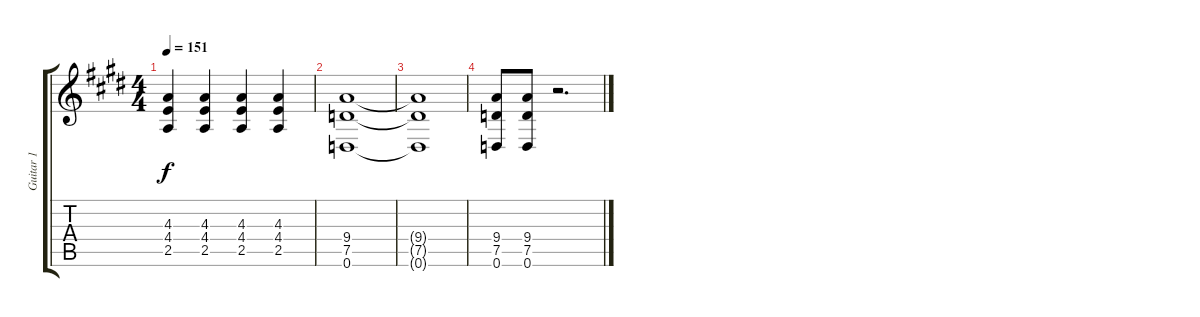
\track ("Guitar 1" "Guitar 1") {instrument overdrivenguitar}
\staff {score tabs}
\tuning (D4 A3 F3 C3 G2 D2) {hide}
\ts (4 4)
\tempo 151
\clef g2
\ks e
(4.3 4.4 2.5).4{dy f} (4.3 4.4 2.5).4 (4.3 4.4 2.5).4 (4.3 4.4 2.5).4 |
(9.4 7.5 0.6).1 |
(9.4{t} 7.5{t} 0.6{t}).1 |
(9.4 7.5 0.6).8 (9.4 7.5 0.6).8 r.2{d}
